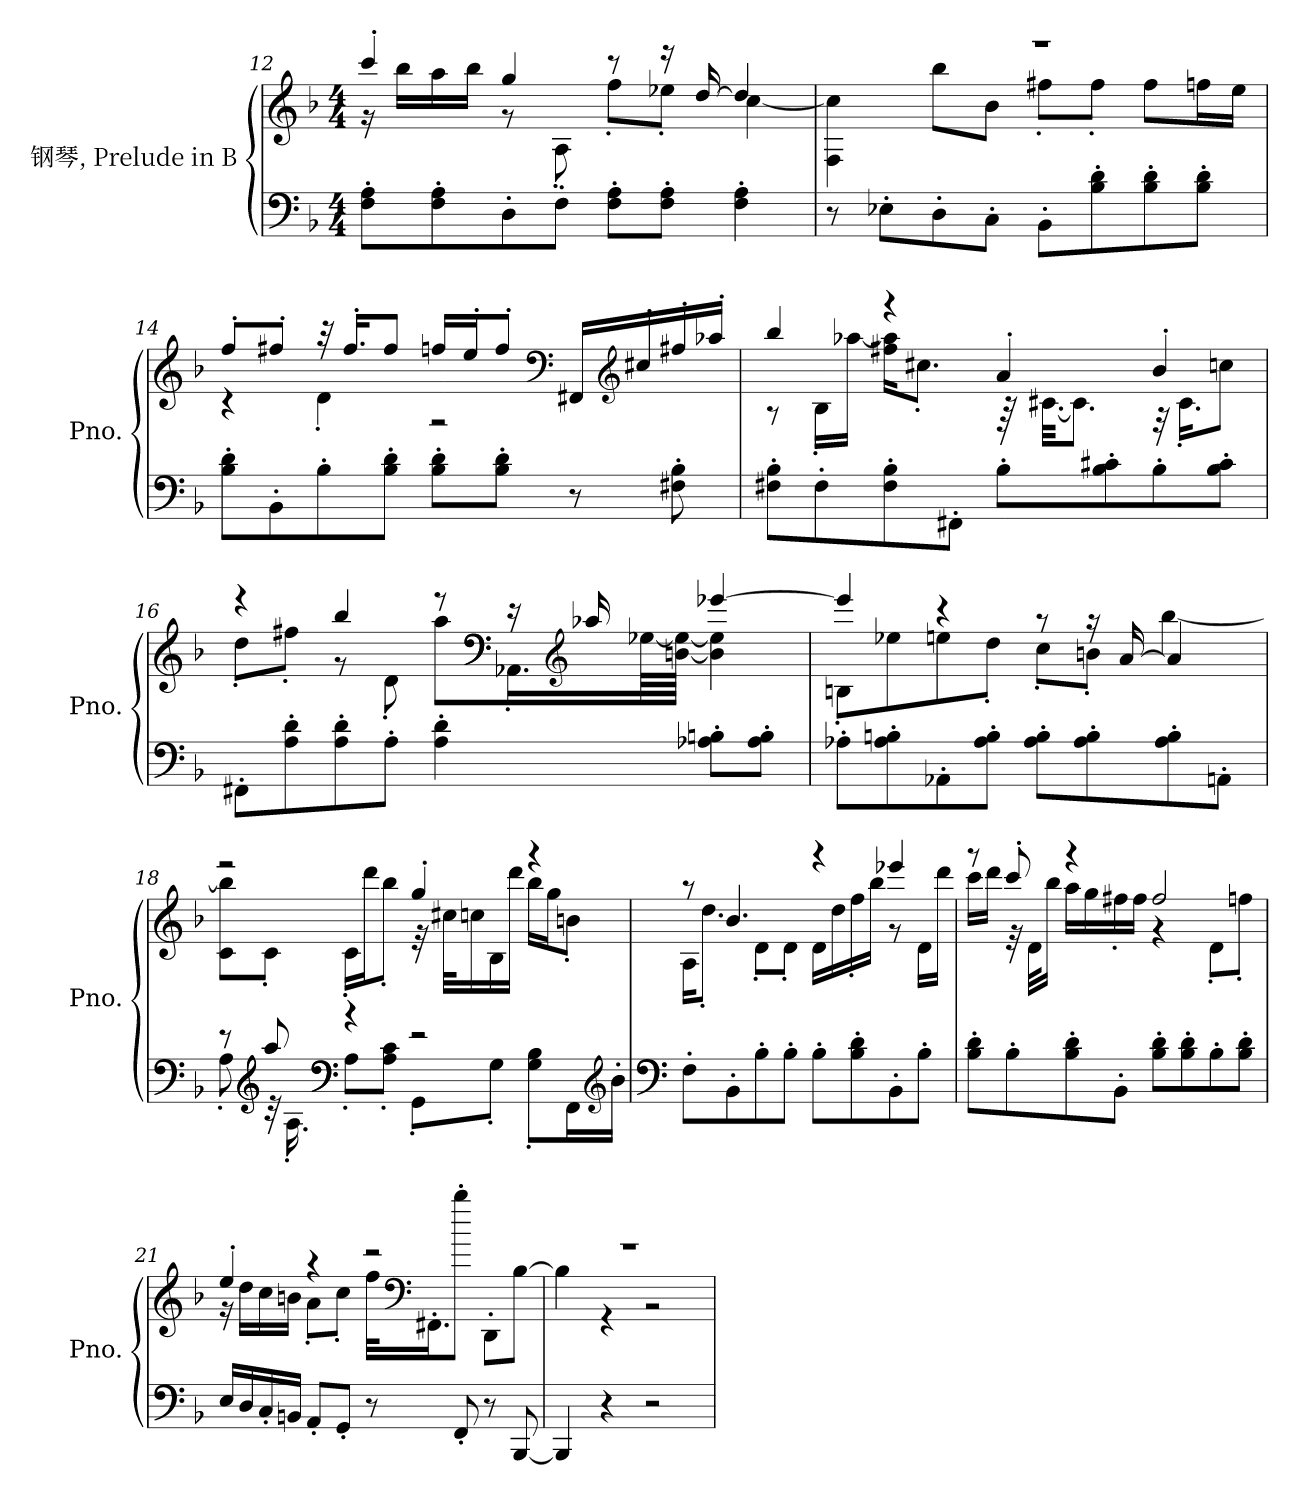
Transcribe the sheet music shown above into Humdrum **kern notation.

**kern	**kern
*part1	*part1
*staff2	*staff1
*I"钢琴, Prelude in B-flat Major	*
*I'Pno.	*
*clefF4	*clefG2
*k[b-]	*k[b-]
*M4/4	*M4/4
=12	=12
*	*^
8F\' 8A\'L	4ccc'/	16r
.	.	16bb-\LL
8F\' 8A\'	.	16aa\
.	.	16bb-\JJ
8D'\	4gg/	8r
8F'\J	.	8A'\
8F\' 8A\'L	8r	8ff'\L
8F\' 8A\'J	16r	8ee-X'\J
.	[16dd/	.
4F\' 4A\'	4dd/]	[4cc\
!!LO:PB:g=z	!!
=13	=13	=13
8r	1r	4F\ 4cc\]
8E-X'\L	.	.
8D'\	.	8bb-\L
8C'\J	.	8b-\J
8BB-'\L	.	8ff#X'\L
8B-\' 8d\'	.	8ff#'\J
8B-\' 8d\'	.	8ff#\L
8B-\' 8d\'J	.	16ffn\L
.	.	16ee\JJ
=14	=14	=14
8B-\' 8d\'L	8ff'/L	4r
8BB-'\	8ff#X'/J	.
8B-'\	32r	4d'\
.	16.ff#'/KL	.
8B-\' 8d\'J	8ff#/J	.
8B-\' 8d\'L	16ffn/LL	2r
.	16ee'/J	.
8B-\' 8d\'J	8ff'/J	.
*	*clefF4	*
8r	16FF#X/LL	.
*	*clefG2	*
.	16cc#X'/	.
8F#X\' 8B-\'	16ff#X'/	.
.	16aa-X'/JJ	.
!!LO:LB:g=z	!!
=15	=15	=15
8F#X\' 8B-\'L	4bb-/	8r
8F#'\	.	16B-'\LL
.	.	[16aa-X\JJ
8F#\' 8B-\'	4r	16ff#X\ 16aa-\]KL
.	.	8.cc#X'\J
8FF#X'\J	.	.
8B-'\L	4a'/	64r
.	.	[32.c#X\KKL
.	.	8.c#\J]
8B-\' 8c#X\'	.	.
8B-'\	4b-'/	32r
.	.	16.c#'\KL
8B-\' 8c#\'J	.	8ccn\J
=16	=16	=16
8FF#X'\L	4r	8dd'\L
8A\' 8d\'	.	8ff#X'\J
8A\' 8d\'	4bb-/	8r
8A'\J	.	8d'\
4A\' 4d\'	8r	8aa\L
*	*clefF4	*
.	16r	16.AA-X'\L
*	*clefG2	*
.	16aa-X/	.
.	.	[64ee-X\LL
.	.	[64bn\ 64ee-\_JJJJ
8A-X\' 8Bn\'L	[4eee-X/	4b\] 4ee-\]
8A-\' 8B\'J	.	.
!!LO:LB:g=z	!!
=17	=17	=17
8A-X'\L	4eee-/]	8Bn'\L
8A-\' 8Bn\'	.	8ee-X\
8AA-X'\	4r	8een\
8A-\' 8B\'J	.	8dd'\J
8A-\' 8B\'L	8r	8cc'\L
8A-\' 8B\'	16r	8bn'\J
.	[16a/	.
8A-\' 8B\'	4a/]	[4bb-\
8AAn'\J	.	.
=18	=18	=18
*^	*	*
8r	8A'\	2r	8c\ 8bb-\]L
*clefG2	*	*	*
8aa/	32r	.	8c'\J
.	16.A'\	.	.
*clefF4	*	*	*
4r	8A'\L	.	16c'\LL
.	.	.	16ddd\J
.	8A\' 8c\'J	.	8bb-'\J
2r	8GG'\L	4gg'/	32r
.	.	.	32cc#X\KLL
.	.	.	16ccn\
.	8G'\J	.	16B-\
.	.	.	16ddd\JJ
.	8G\' 8B-\'L	4r	16bb-\LL
.	.	.	16gg\J
.	16FF\L	.	8bn'\J
*clefG2	*	*	*
.	16b-'\JJ	.	.
*v	*v	*	*
!!LO:LB:g=z	!!
=19	=19	=19
*clefF4	*	*
8F'\L	8r	16A\KL
.	.	8.dd'\J
8BB-'\	4.b-/	.
8B-'\	.	8d'\L
8B-'\J	.	8d'\J
8B-'\L	4r	16d\LL
.	.	16dd\
8B-\' 8d\'	.	16ff'\
.	.	16bb-\JJ
8BB-'\	4eee-X/	8r
8B-'\J	.	16d\LL
.	.	16ddd\JJ
=20	=20	=20
8B-\' 8d\'L	8r	16ccc\LL
.	.	16ddd\JJ
8B-'\	8ccc'/	32r
.	.	32d\KLL
.	.	16bb-\JJ
8B-\' 8d\'	4r	16aa\LL
.	.	16gg\
8BB-'\J	.	16ff#X'\
.	.	16ff#\JJ
8B-\' 8d\'L	2ff#/	4r
8B-\' 8d\'	.	.
8B-'\	.	8d'\L
8B-\' 8d\'J	.	8ffn'\J
!!LO:LB:g=z	!!
=21	=21	=21
16E/LL	4ee'/	16r
16D/	.	16dd\LL
16C'/	.	16cc\
16BBn/JJ	.	16bn\JJ
8AA'/L	4r	8a'\L
8GG'/J	.	8cc'\J
8r	2r	32ff\KLL
*	*clefF4	*
.	.	16.FF#X'\J
8FF'/	.	8bb-'\J
8r	.	8DD'\L
[8BBB-/	.	[8B-\J
=22	=22	=22
4BBB-/]	1r	4B-\]
4r	.	4r
2r	.	2r
*	*v	*v
=	=
*-	*-
